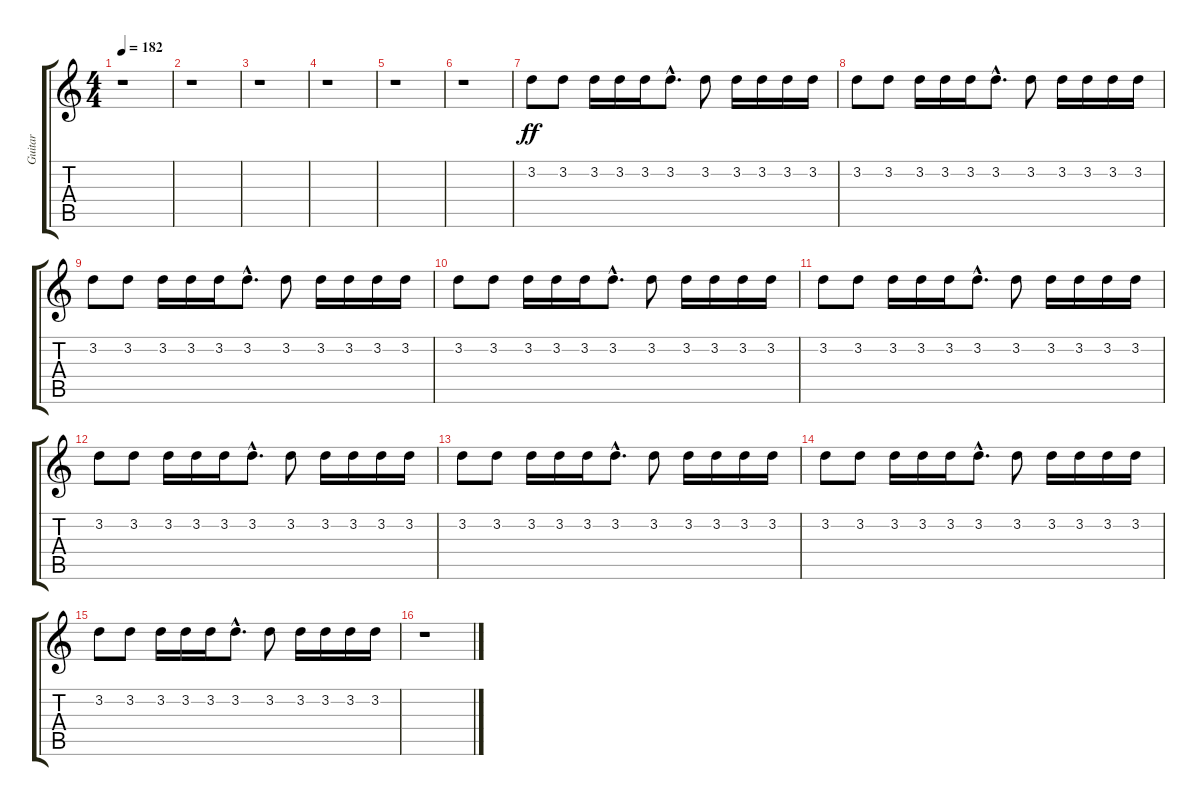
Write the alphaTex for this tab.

\track ("Guitar" "Guitar") {instrument overdrivenguitar}
\staff {score tabs}
\tuning (E4 B3 G3 D3 A2 E2) {hide}
\ts (4 4)
\tempo 182
\clef g2
\ks c
r.1{dy ff} |
r.1 |
r.1 |
r.1 |
r.1 |
r.1 |
3.2.8 3.2.8 3.2.16 3.2.16 3.2.16 3.2{hac}.8{d} 3.2.8 3.2.16 3.2.16 3.2.16 3.2.16 |
3.2.8 3.2.8 3.2.16 3.2.16 3.2.16 3.2{hac}.8{d} 3.2.8 3.2.16 3.2.16 3.2.16 3.2.16 |
3.2.8 3.2.8 3.2.16 3.2.16 3.2.16 3.2{hac}.8{d} 3.2.8 3.2.16 3.2.16 3.2.16 3.2.16 |
3.2.8 3.2.8 3.2.16 3.2.16 3.2.16 3.2{hac}.8{d} 3.2.8 3.2.16 3.2.16 3.2.16 3.2.16 |
3.2.8 3.2.8 3.2.16 3.2.16 3.2.16 3.2{hac}.8{d} 3.2.8 3.2.16 3.2.16 3.2.16 3.2.16 |
3.2.8 3.2.8 3.2.16 3.2.16 3.2.16 3.2{hac}.8{d} 3.2.8 3.2.16 3.2.16 3.2.16 3.2.16 |
3.2.8 3.2.8 3.2.16 3.2.16 3.2.16 3.2{hac}.8{d} 3.2.8 3.2.16 3.2.16 3.2.16 3.2.16 |
3.2.8 3.2.8 3.2.16 3.2.16 3.2.16 3.2{hac}.8{d} 3.2.8 3.2.16 3.2.16 3.2.16 3.2.16 |
3.2.8 3.2.8 3.2.16 3.2.16 3.2.16 3.2{hac}.8{d} 3.2.8 3.2.16 3.2.16 3.2.16 3.2.16 |
r.1
